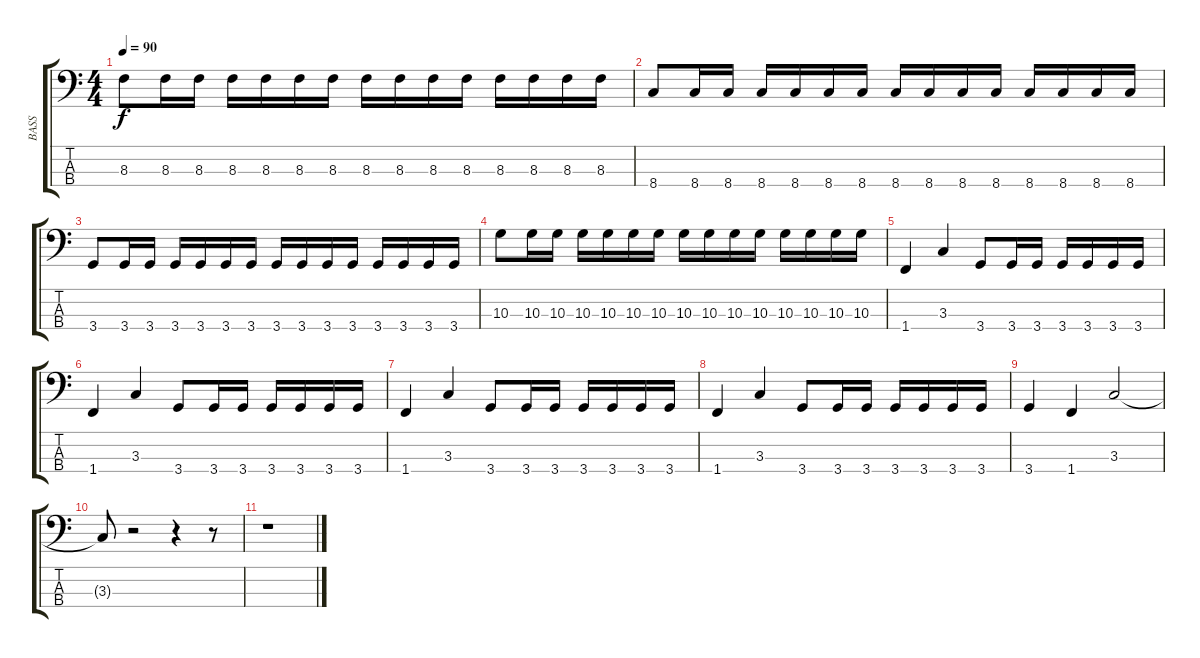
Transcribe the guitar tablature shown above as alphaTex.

\track ("BASS" "BASS") {instrument slapbass2}
\staff {score tabs}
\tuning (G2 D2 A1 E1) {hide}
\ts (4 4)
\tempo 90
\clef f4
\ks c
8.3.8{dy f} 8.3.16 8.3.16 8.3.16 8.3.16 8.3.16 8.3.16 8.3.16 8.3.16 8.3.16 8.3.16 8.3.16 8.3.16 8.3.16 8.3.16 |
8.4.8 8.4.16 8.4.16 8.4.16 8.4.16 8.4.16 8.4.16 8.4.16 8.4.16 8.4.16 8.4.16 8.4.16 8.4.16 8.4.16 8.4.16 |
3.4.8 3.4.16 3.4.16 3.4.16 3.4.16 3.4.16 3.4.16 3.4.16 3.4.16 3.4.16 3.4.16 3.4.16 3.4.16 3.4.16 3.4.16 |
10.3.8 10.3.16 10.3.16 10.3.16 10.3.16 10.3.16 10.3.16 10.3.16 10.3.16 10.3.16 10.3.16 10.3.16 10.3.16 10.3.16 10.3.16 |
1.4.4 3.3.4 3.4.8 3.4.16 3.4.16 3.4.16 3.4.16 3.4.16 3.4.16 |
1.4.4 3.3.4 3.4.8 3.4.16 3.4.16 3.4.16 3.4.16 3.4.16 3.4.16 |
1.4.4 3.3.4 3.4.8 3.4.16 3.4.16 3.4.16 3.4.16 3.4.16 3.4.16 |
1.4.4 3.3.4 3.4.8 3.4.16 3.4.16 3.4.16 3.4.16 3.4.16 3.4.16 |
3.4.4 1.4.4 3.3.2 |
3.3{t}.8 r.2 r.4 r.8 |
r.1
